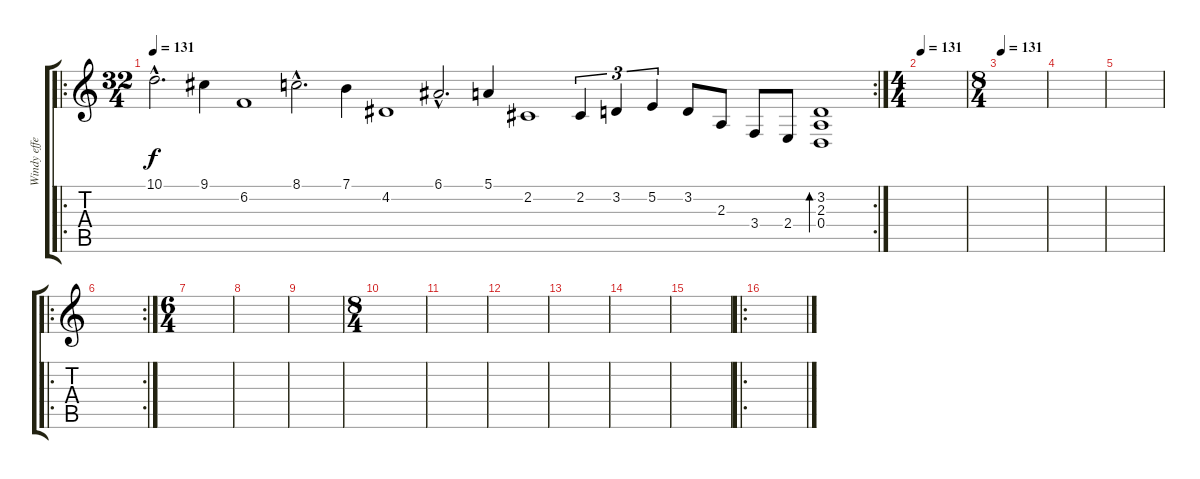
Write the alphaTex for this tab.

\track ("Windy effect" "Windy effe") {instrument seashore}
\staff {score tabs}
\tuning (E4 B3 G3 D3 A2 E2) {hide}
\ro
\rc 2
\ts (32 4)
\tempo 131
\tempo 68
\tempo 131
\clef g2
\ks c
10.1{hac}.2{d dy f instrument seashore} 9.1.4 6.2.1 8.1{hac}.2{d} 7.1.4 4.2.1 6.1{hac}.2{d} 5.1.4 2.2.1 2.2.4{tu (3 2)} 3.2.4{tu (3 2)} 5.2.4{tu (3 2)} 3.2.8 2.3.8 3.4.8 2.4.8 (3.2 2.3 0.4).1{bd 480} |
\ts (4 4)
\tempo 131
|
\ts (8 4)
\tempo 131
|
|
|
\ro
\rc 2
|
\ts (6 4)
|
|
|
\ts (8 4)
|
|
|
|
|
|
\ro
